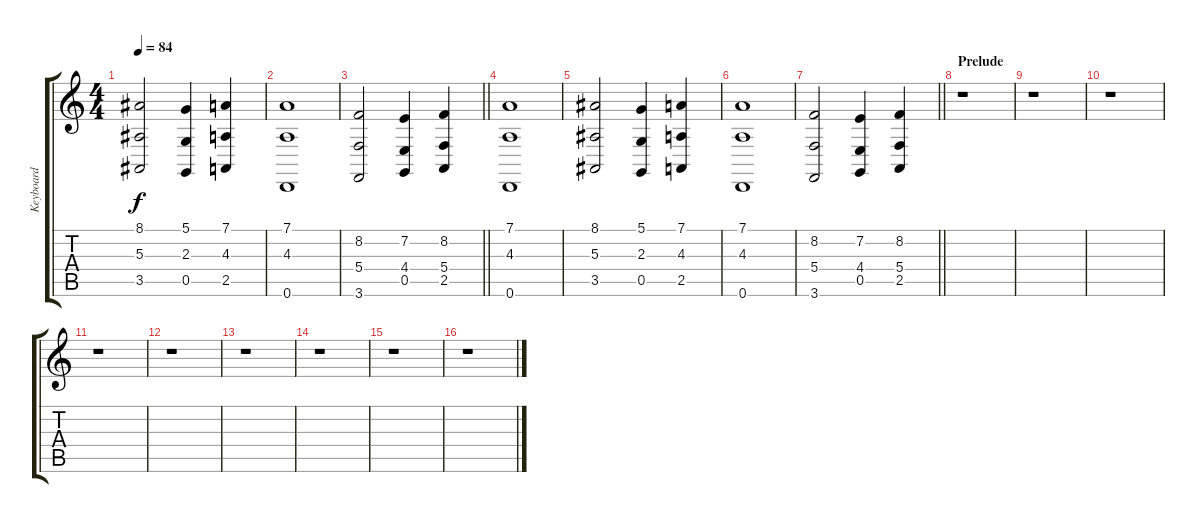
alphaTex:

\track ("Keyboard" "Keyboard") {instrument stringensemble1}
\staff {score tabs}
\tuning (D4 A3 F3 C3 G2 D2) {hide}
\ts (4 4)
\tempo 84
\clef g2
\ks c
(8.1 5.3 3.5).2{dy f} (5.1 2.3 0.5).4 (7.1 4.3 2.5).4 |
(7.1 4.3 0.6).1 |
\barLineRight lightlight
(8.2 5.4 3.6).2 (7.2 4.4 0.5).4 (8.2 5.4 2.5).4 |
(7.1 4.3 0.6).1 |
(8.1 5.3 3.5).2 (5.1 2.3 0.5).4 (7.1 4.3 2.5).4 |
(7.1 4.3 0.6).1 |
\barLineRight lightlight
(8.2 5.4 3.6).2 (7.2 4.4 0.5).4 (8.2 5.4 2.5).4 |
\section ("" "Prelude")
r.1 |
r.1 |
r.1 |
r.1 |
r.1 |
r.1 |
r.1 |
r.1 |
r.1
